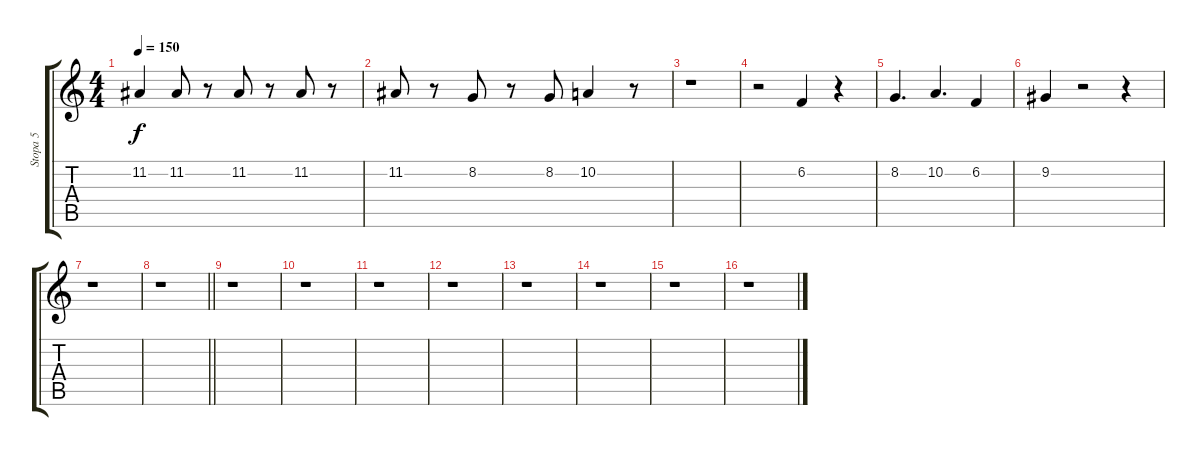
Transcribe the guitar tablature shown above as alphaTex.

\track ("Stopa 5" "Stopa 5") {instrument synthbrass1}
\staff {score tabs}
\tuning (E4 B3 G3 D3 A2 E2) {hide}
\ts (4 4)
\tempo 150
\clef g2
\ks c
11.2{t}.4{dy f} 11.2.8 r.8 11.2.8 r.8 11.2.8 r.8 |
11.2.8 r.8 8.2.8 r.8 8.2.8 10.2.4 r.8 |
r.1 |
r.2 6.2.4 r.4 |
8.2.4{d} 10.2.4{d} 6.2.4 |
9.2.4 r.2 r.4 |
r.1 |
\barLineRight lightlight
r.1 |
\section ("" "")
r.1 |
r.1 |
r.1 |
r.1 |
r.1 |
r.1 |
r.1 |
r.1
